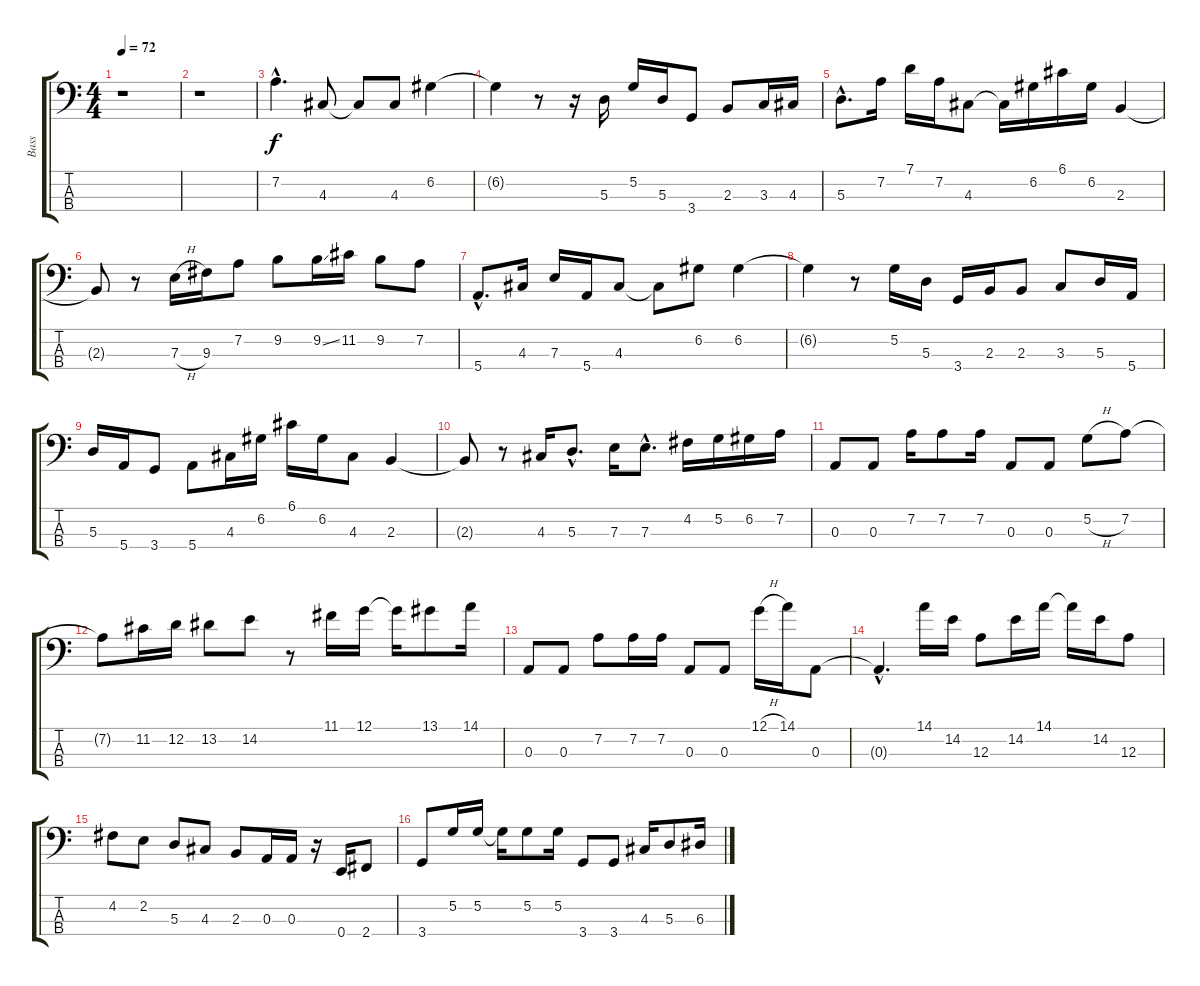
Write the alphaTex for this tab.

\track ("Bass" "Bass") {instrument electricbassfinger}
\staff {score tabs}
\tuning (G2 D2 A1 E1) {hide}
\ts (4 4)
\tempo 72
\clef f4
\ks c
r.1{dy f instrument electricbassfinger} |
r.1 |
7.2{hac}.4{d} 4.3.8 4.3{t}.8 4.3.8 6.2.4 |
6.2{t}.4 r.8 r.16 5.3.16 5.2.16 5.3.16 3.4.8 2.3.8 3.3.16 4.3.16 |
5.3{hac}.8{d} 7.2.16 7.1.16 7.2.16 4.3.8 4.3{t}.16 6.2.16 6.1.16 6.2.16 2.3.4 |
2.3{t}.8 r.8 7.3{h}.16 9.3.16 7.2.8 9.2.8 9.2{ss}.16 11.2.16 9.2.8 7.2.8 |
5.4{hac}.8{d} 4.3.16 7.3.16 5.4.16 4.3.8 4.3{t}.8 6.2.8 6.2.4 |
6.2{t}.4 r.8 5.2.16 5.3.16 3.4.16 2.3.16 2.3.8 3.3.8 5.3.16 5.4.16 |
5.3.16 5.4.16 3.4.8 5.4.8 4.3.16 6.2.16 6.1.16 6.2.16 4.3.8 2.3.4 |
2.3{t}.8 r.8 4.3.16 5.3{hac}.8{d} 7.3.16 7.3{hac}.8{d} 4.2.16 5.2.16 6.2.16 7.2.16 |
0.3.8 0.3.8 7.2.16 7.2.8 7.2.16 0.3.8 0.3.8 5.2{h}.8 7.2.8 |
7.2{t}.8 11.2.16 12.2.16 13.2.8 14.2.8 r.8 11.1.16 12.1.16 12.1{t}.16 13.1.8 14.1.16 |
0.3.8 0.3.8 7.2.8 7.2.16 7.2.16 0.3.8 0.3.8 12.1{h}.16 14.1.16 0.3.8 |
0.3{hac t}.4{d} 14.1.16 14.2.16 12.3.8 14.2.16 14.1.16 14.1{t}.16 14.2.16 12.3.8 |
4.2.8 2.2.8 5.3.8 4.3.8 2.3.8 0.3.16 0.3.16 r.16 0.4.16 2.4.8 |
3.4.8 5.2.16 5.2.16 5.2{t}.16 5.2.8 5.2.16 3.4.8 3.4.8 4.3.16 5.3.8 6.3.16
